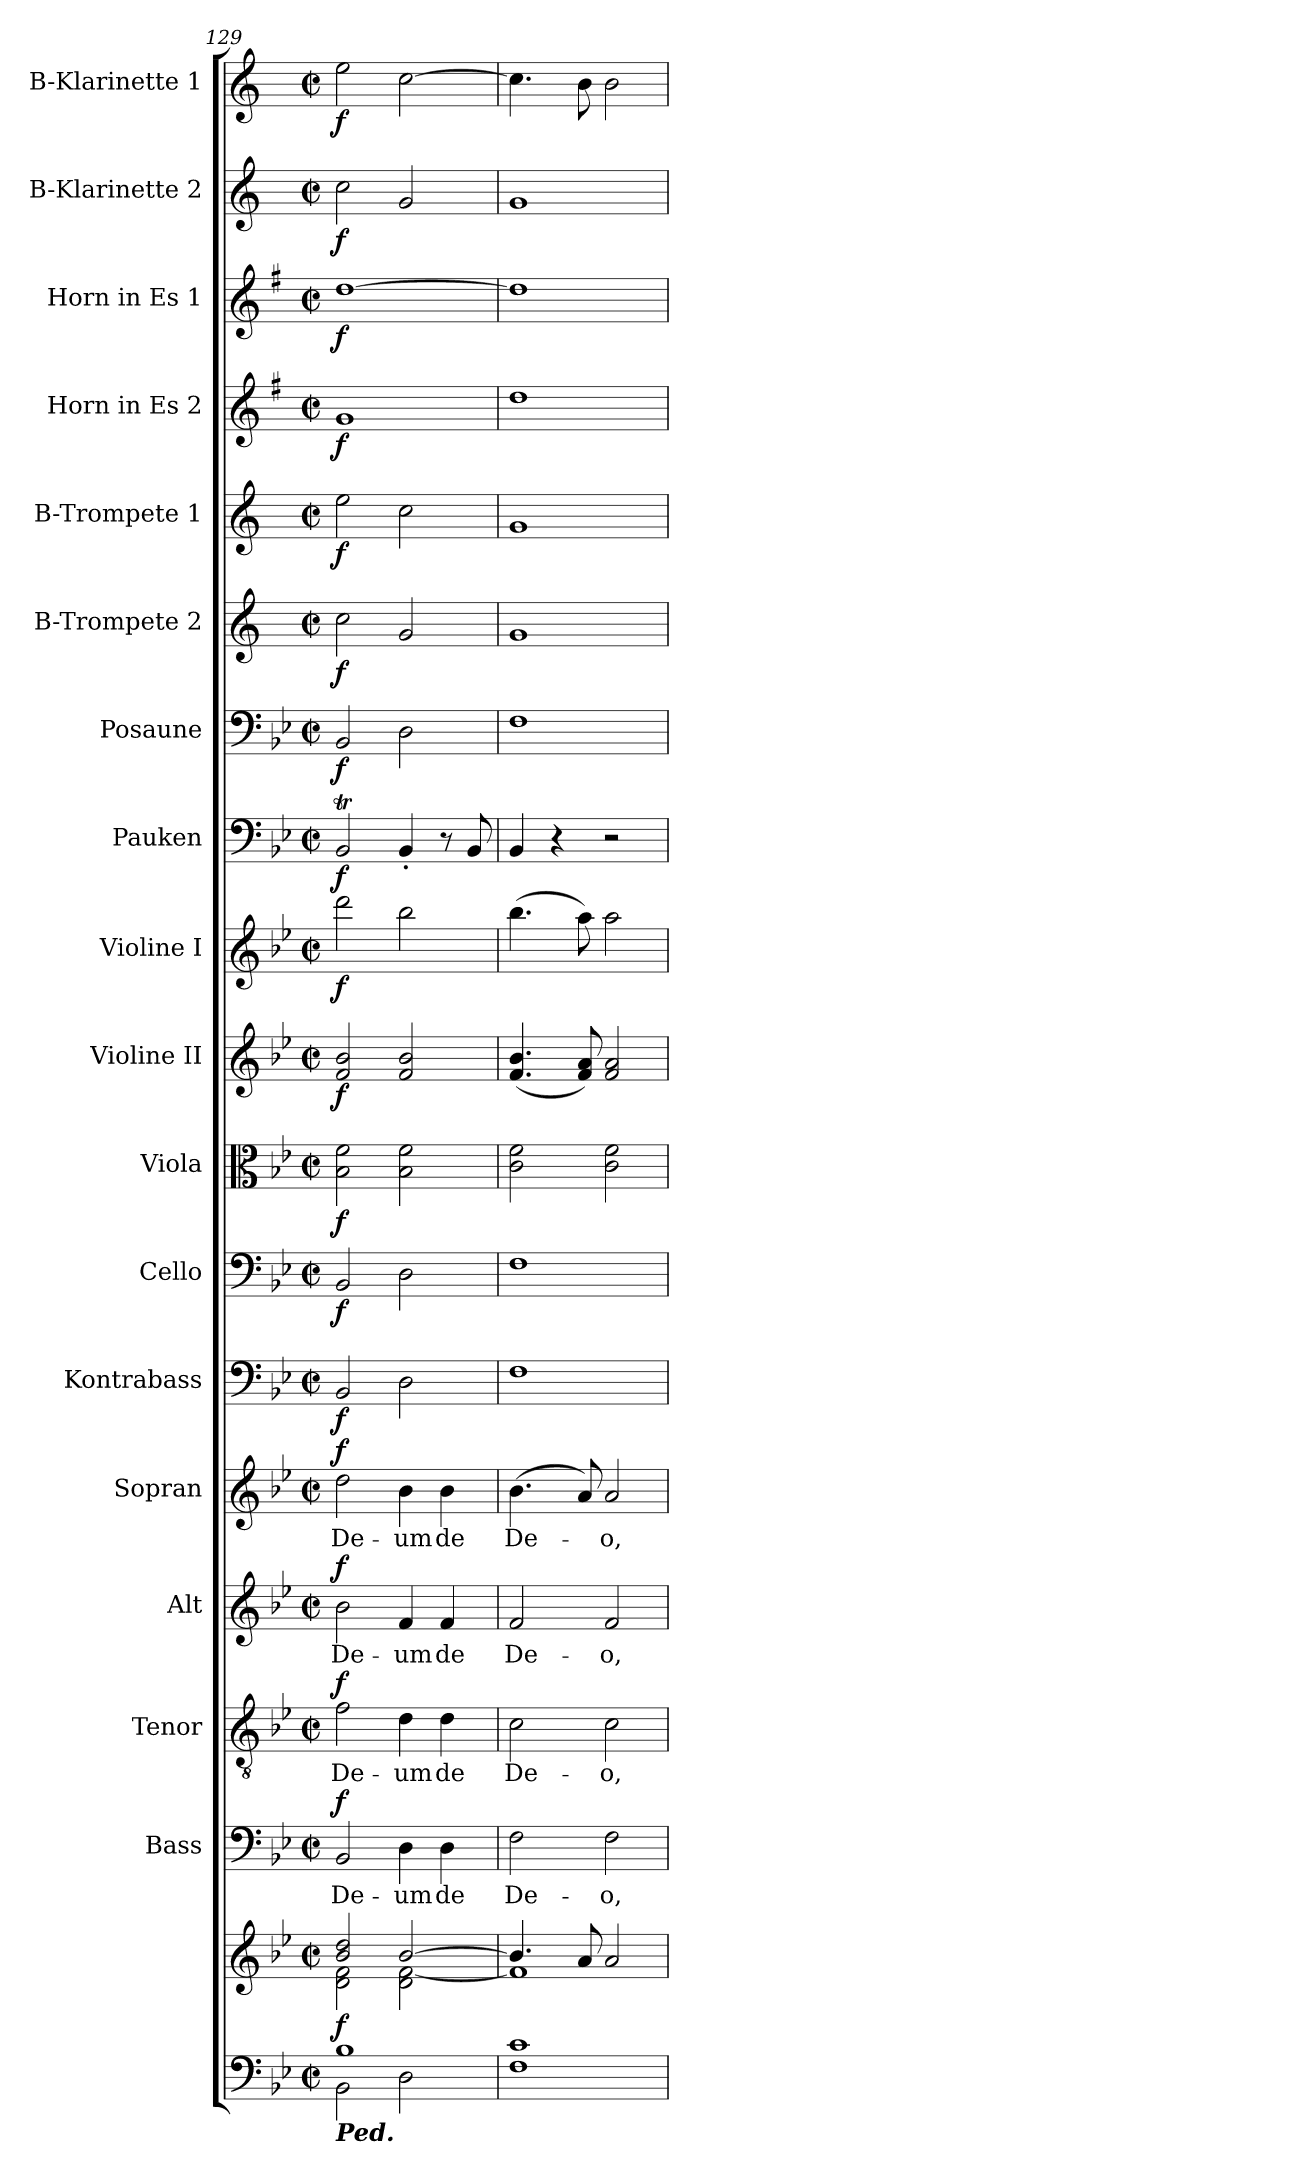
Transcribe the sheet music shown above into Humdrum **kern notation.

**kern	**kern	**dynam	**kern	**text	**dynam	**kern	**text	**dynam	**kern	**text	**dynam	**kern	**text	**dynam	**kern	**dynam	**kern	**dynam	**kern	**dynam	**kern	**dynam	**kern	**dynam	**kern	**dynam	**kern	**dynam	**kern	**dynam	**kern	**dynam	**kern	**dynam	**kern	**dynam	**kern	**dynam	**kern	**dynam
*part18	*part18	*part18	*part17	*part17	*part17	*part16	*part16	*part16	*part15	*part15	*part15	*part14	*part14	*part14	*part13	*part13	*part12	*part12	*part11	*part11	*part10	*part10	*part9	*part9	*part8	*part8	*part7	*part7	*part6	*part6	*part5	*part5	*part4	*part4	*part3	*part3	*part2	*part2	*part1	*part1
*staff19	*staff18	*staff18/19	*staff17	*staff17	*staff17	*staff16	*staff16	*staff16	*staff15	*staff15	*staff15	*staff14	*staff14	*staff14	*staff13	*staff13	*staff12	*staff12	*staff11	*staff11	*staff10	*staff10	*staff9	*staff9	*staff8	*staff8	*staff7	*staff7	*staff6	*staff6	*staff5	*staff5	*staff4	*staff4	*staff3	*staff3	*staff2	*staff2	*staff1	*staff1
*	*	*	*I"Bass	*	*	*I"Tenor	*	*	*I"Alt	*	*	*I"Sopran	*	*	*I"Kontrabass	*	*I"Cello	*	*I"Viola	*	*I"Violine II	*	*I"Violine I	*	*I"Pauken	*	*I"Posaune	*	*I"B-Trompete 2	*	*I"B-Trompete 1	*	*I"Horn in Es 2	*	*I"Horn in Es 1	*	*I"B-Klarinette 2	*	*I"B-Klarinette 1	*
*	*	*	*I'B.	*	*	*I'T.	*	*	*I'A.	*	*	*I'S.	*	*	*I'Kb.	*	*	*	*I'Vla.	*	*I'Vl. II	*	*I'Vl. I	*	*I'Pk.	*	*I'Pos.	*	*I'B Trp. 2	*	*I'B Trp. 1	*	*	*	*	*	*I'B Kl. 2	*	*I'B Kl. 1	*
!!LO:PB:g=z
*clefF4	*clefG2	*	*clefF4	*	*	*clefGv2	*	*	*clefG2	*	*	*clefG2	*	*	*clefF4	*	*clefF4	*	*clefC3	*	*clefG2	*	*clefG2	*	*clefF4	*	*clefF4	*	*clefG2	*	*clefG2	*	*clefG2	*	*clefG2	*	*clefG2	*	*clefG2	*
*	*	*	*	*	*	*	*	*	*	*	*	*	*	*	*ITrd7c12	*	*	*	*	*	*	*	*	*	*	*	*	*	*ITrd1c2	*	*ITrd1c2	*	*ITrd5c9	*	*ITrd5c9	*	*ITrd1c2	*	*ITrd1c2	*
*k[b-e-]	*k[b-e-]	*	*k[b-e-]	*	*	*k[b-e-]	*	*	*k[b-e-]	*	*	*k[b-e-]	*	*	*k[b-e-]	*	*k[b-e-]	*	*k[b-e-]	*	*k[b-e-]	*	*k[b-e-]	*	*k[b-e-]	*	*k[b-e-]	*	*k[b-e-]	*	*k[b-e-]	*	*k[b-e-]	*	*k[b-e-]	*	*k[b-e-]	*	*k[b-e-]	*
*B-:	*B-:	*	*B-:	*	*	*B-:	*	*	*B-:	*	*	*B-:	*	*	*B-:	*	*B-:	*	*B-:	*	*B-:	*	*B-:	*	*B-:	*	*B-:	*	*B-:	*	*B-:	*	*B-:	*	*B-:	*	*B-:	*	*B-:	*
*M2/2	*M2/2	*	*M2/2	*	*	*M2/2	*	*	*M2/2	*	*	*M2/2	*	*	*M2/2	*	*M2/2	*	*M2/2	*	*M2/2	*	*M2/2	*	*M2/2	*	*M2/2	*	*M2/2	*	*M2/2	*	*M2/2	*	*M2/2	*	*M2/2	*	*M2/2	*
*met(c|)	*met(c|)	*	*met(c|)	*	*	*met(c|)	*	*	*met(c|)	*	*	*met(c|)	*	*	*met(c|)	*	*met(c|)	*	*met(c|)	*	*met(c|)	*	*met(c|)	*	*met(c|)	*	*met(c|)	*	*met(c|)	*	*met(c|)	*	*met(c|)	*	*met(c|)	*	*met(c|)	*	*met(c|)	*
=129	=129	=129	=129	=129	=129	=129	=129	=129	=129	=129	=129	=129	=129	=129	=129	=129	=129	=129	=129	=129	=129	=129	=129	=129	=129	=129	=129	=129	=129	=129	=129	=129	=129	=129	=129	=129	=129	=129	=129	=129
*^	*^	*	*	*	*	*	*	*	*	*	*	*	*	*	*	*	*	*	*	*	*	*	*	*	*	*	*	*	*	*	*	*	*	*	*	*	*	*	*	*
!LO:TX:b:Bi:t=Ped.	!	!	!	!	!	!	!	!	!	!	!	!	!	!	!	!	!	!	!	!	!	!	!	!	!	!	!	!	!	!	!	!	!	!	!	!	!	!	!	!	!	!
!	!	!	!	!LO:DY:b	!	!LO:LY:b	!LO:DY:a	!	!LO:LY:b	!LO:DY:a	!	!LO:LY:b	!LO:DY:a	!	!LO:LY:b	!LO:DY:a	!	!LO:DY:b	!	!LO:DY:b	!	!LO:DY:b	!	!LO:DY:b	!	!LO:DY:b	!	!LO:DY:b	!	!LO:DY:b	!	!LO:DY:b	!	!LO:DY:b	!	!LO:DY:b	!	!LO:DY:b	!	!LO:DY:b	!	!LO:DY:b
1B-	2BB-\	2b-/ 2dd/	2d\ 2f\	f	2BB-/	De-	f	2f\	De-	f	2b-\	De-	f	2dd\	De-	f	2BBB-/	f	2BB-/	f	2B-\ 2f\	f	2f/ 2b-/	f	2ddd\	f	2BB-T/	f	2BB-/	f	2b-\	f	2dd\	f	1B-	f	[1f	f	2b-\	f	2dd\	f
!	!	!	!	!	!	!LO:LY:b	!	!	!LO:LY:b	!	!	!LO:LY:b	!	!	!LO:LY:b	!	!	!	!	!	!	!	!	!	!	!	!	!	!	!	!	!	!	!	!	!	!	!	!	!	!	!
.	2D\	[>2b-/	2d\ [<2f\	.	4D\	-um	.	4d\	-um	.	4f/	-um	.	4b-\	-um	.	2DD\	.	2D\	.	2B-\ 2f\	.	2f/ 2b-/	.	2bb-\	.	4BB-'</	.	2D\	.	2f/	.	2b-\	.	.	.	.	.	2f/	.	[2b-\	.
!	!	!	!	!	!	!LO:LY:b	!	!	!LO:LY:b	!	!	!LO:LY:b	!	!	!LO:LY:b	!	!	!	!	!	!	!	!	!	!	!	!	!	!	!	!	!	!	!	!	!	!	!	!	!	!	!
.	.	.	.	.	4D\	de	.	4d\	de	.	4f/	de	.	4b-\	de	.	.	.	.	.	.	.	.	.	.	.	8r	.	.	.	.	.	.	.	.	.	.	.	.	.	.	.
.	.	.	.	.	.	.	.	.	.	.	.	.	.	.	.	.	.	.	.	.	.	.	.	.	.	.	8BB-/	.	.	.	.	.	.	.	.	.	.	.	.	.	.	.
=130	=130	=130	=130	=130	=130	=130	=130	=130	=130	=130	=130	=130	=130	=130	=130	=130	=130	=130	=130	=130	=130	=130	=130	=130	=130	=130	=130	=130	=130	=130	=130	=130	=130	=130	=130	=130	=130	=130	=130	=130	=130	=130
!	!	!	!	!	!	!LO:LY:b	!	!	!LO:LY:b	!	!	!LO:LY:b	!	!	!LO:LY:b	!	!	!	!	!	!	!	!	!	!	!	!	!	!	!	!	!	!	!	!	!	!	!	!	!	!	!
1c	1F	4.b-/]	1f]	.	2F\	De-	.	2c\	De-	.	2f/	De-	.	(>4.b-\	De-	.	1FF	.	1F	.	2c\ 2f\	.	(<4.f/ 4.b-/	.	(>4.bb-\	.	4BB-/	.	1F	.	1f	.	1f	.	1f	.	1f]	.	1f	.	4.b-\]	.
.	.	.	.	.	.	.	.	.	.	.	.	.	.	.	.	.	.	.	.	.	.	.	.	.	.	.	4r	.	.	.	.	.	.	.	.	.	.	.	.	.	.	.
.	.	8a/	.	.	.	.	.	.	.	.	.	.	.	8a/)	.	.	.	.	.	.	.	.	8f/ 8a/)	.	8aa\)	.	.	.	.	.	.	.	.	.	.	.	.	.	.	.	8a\	.
!	!	!	!	!	!	!LO:LY:b	!	!	!LO:LY:b	!	!	!LO:LY:b	!	!	!LO:LY:b	!	!	!	!	!	!	!	!	!	!	!	!	!	!	!	!	!	!	!	!	!	!	!	!	!	!	!
.	.	2a/	.	.	2F\	-o,	.	2c\	-o,	.	2f/	-o,	.	2a/	-o,	.	.	.	.	.	2c\ 2f\	.	2f/ 2a/	.	2aa\	.	2r	.	.	.	.	.	.	.	.	.	.	.	.	.	2a\	.
*v	*v	*	*	*	*	*	*	*	*	*	*	*	*	*	*	*	*	*	*	*	*	*	*	*	*	*	*	*	*	*	*	*	*	*	*	*	*	*	*	*	*	*
*	*v	*v	*	*	*	*	*	*	*	*	*	*	*	*	*	*	*	*	*	*	*	*	*	*	*	*	*	*	*	*	*	*	*	*	*	*	*	*	*	*	*
=	=	=	=	=	=	=	=	=	=	=	=	=	=	=	=	=	=	=	=	=	=	=	=	=	=	=	=	=	=	=	=	=	=	=	=	=	=	=	=	=
*-	*-	*-	*-	*-	*-	*-	*-	*-	*-	*-	*-	*-	*-	*-	*-	*-	*-	*-	*-	*-	*-	*-	*-	*-	*-	*-	*-	*-	*-	*-	*-	*-	*-	*-	*-	*-	*-	*-	*-	*-
